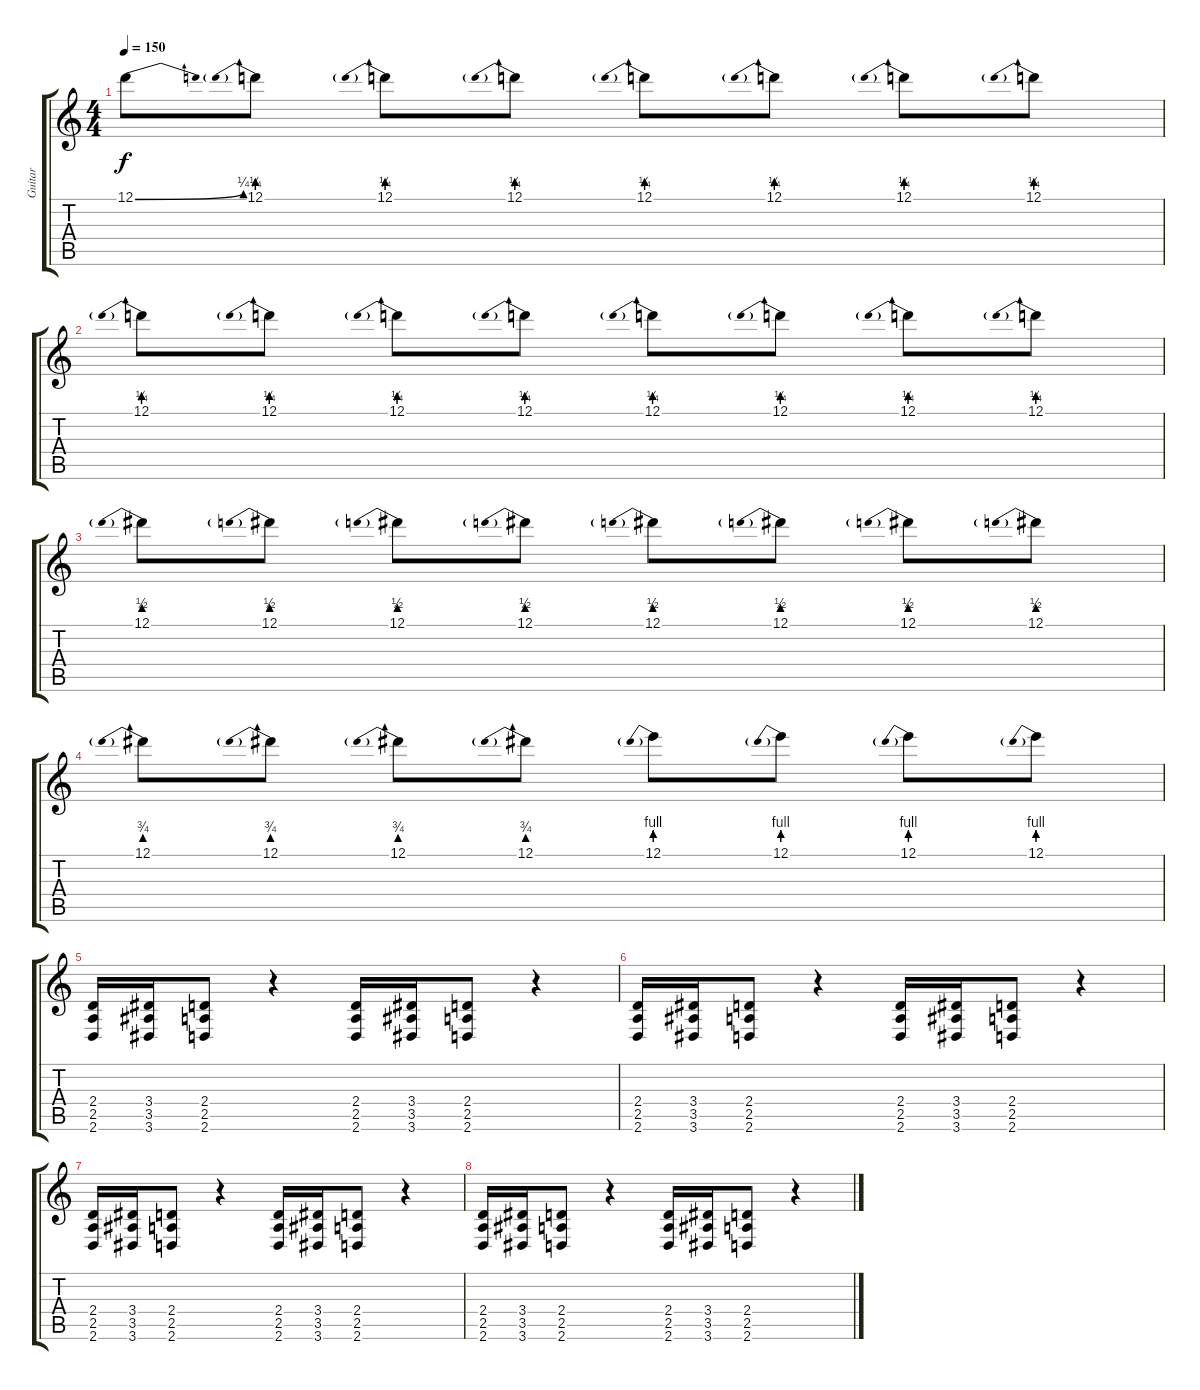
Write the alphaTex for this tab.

\track ("Guitar" "Guitar") {instrument distortionguitar}
\staff {score tabs}
\tuning (D4 A3 F3 C3 G2 C2) {hide}
\ts (4 4)
\tempo 150
\clef g2
\ks c
12.1{be (bend 0 0 60 1)}.8{dy f} 12.1{be (prebend 0 1 60 1)}.8 12.1{be (prebend 0 1 60 1)}.8 12.1{be (prebend 0 1 60 1)}.8 12.1{be (prebend 0 1 60 1)}.8 12.1{be (prebend 0 1 60 1)}.8 12.1{be (prebend 0 1 60 1)}.8 12.1{be (prebend 0 1 60 1)}.8 |
12.1{be (prebend 0 1 60 1)}.8 12.1{be (prebend 0 1 60 1)}.8 12.1{be (prebend 0 1 60 1)}.8 12.1{be (prebend 0 1 60 1)}.8 12.1{be (prebend 0 1 60 1)}.8 12.1{be (prebend 0 1 60 1)}.8 12.1{be (prebend 0 1 60 1)}.8 12.1{be (prebend 0 1 60 1)}.8 |
12.1{be (prebend 0 2 60 2)}.8 12.1{be (prebend 0 2 60 2)}.8 12.1{be (prebend 0 2 60 2)}.8 12.1{be (prebend 0 2 60 2)}.8 12.1{be (prebend 0 2 60 2)}.8 12.1{be (prebend 0 2 60 2)}.8 12.1{be (prebend 0 2 60 2)}.8 12.1{be (prebend 0 2 60 2)}.8 |
12.1{be (prebend 0 3 60 3)}.8 12.1{be (prebend 0 3 60 3)}.8 12.1{be (prebend 0 3 60 3)}.8 12.1{be (prebend 0 3 60 3)}.8 12.1{be (prebend 0 4 60 4)}.8 12.1{be (prebend 0 4 60 4)}.8 12.1{be (prebend 0 4 60 4)}.8 12.1{be (prebend 0 4 60 4)}.8 |
(2.4 2.5 2.6).16 (3.4 3.5 3.6).16 (2.4 2.5 2.6).8 r.4 (2.4 2.5 2.6).16 (3.4 3.5 3.6).16 (2.4 2.5 2.6).8 r.4 |
(2.4 2.5 2.6).16 (3.4 3.5 3.6).16 (2.4 2.5 2.6).8 r.4 (2.4 2.5 2.6).16 (3.4 3.5 3.6).16 (2.4 2.5 2.6).8 r.4 |
(2.4 2.5 2.6).16 (3.4 3.5 3.6).16 (2.4 2.5 2.6).8 r.4 (2.4 2.5 2.6).16 (3.4 3.5 3.6).16 (2.4 2.5 2.6).8 r.4 |
(2.4 2.5 2.6).16 (3.4 3.5 3.6).16 (2.4 2.5 2.6).8 r.4 (2.4 2.5 2.6).16 (3.4 3.5 3.6).16 (2.4 2.5 2.6).8 r.4
